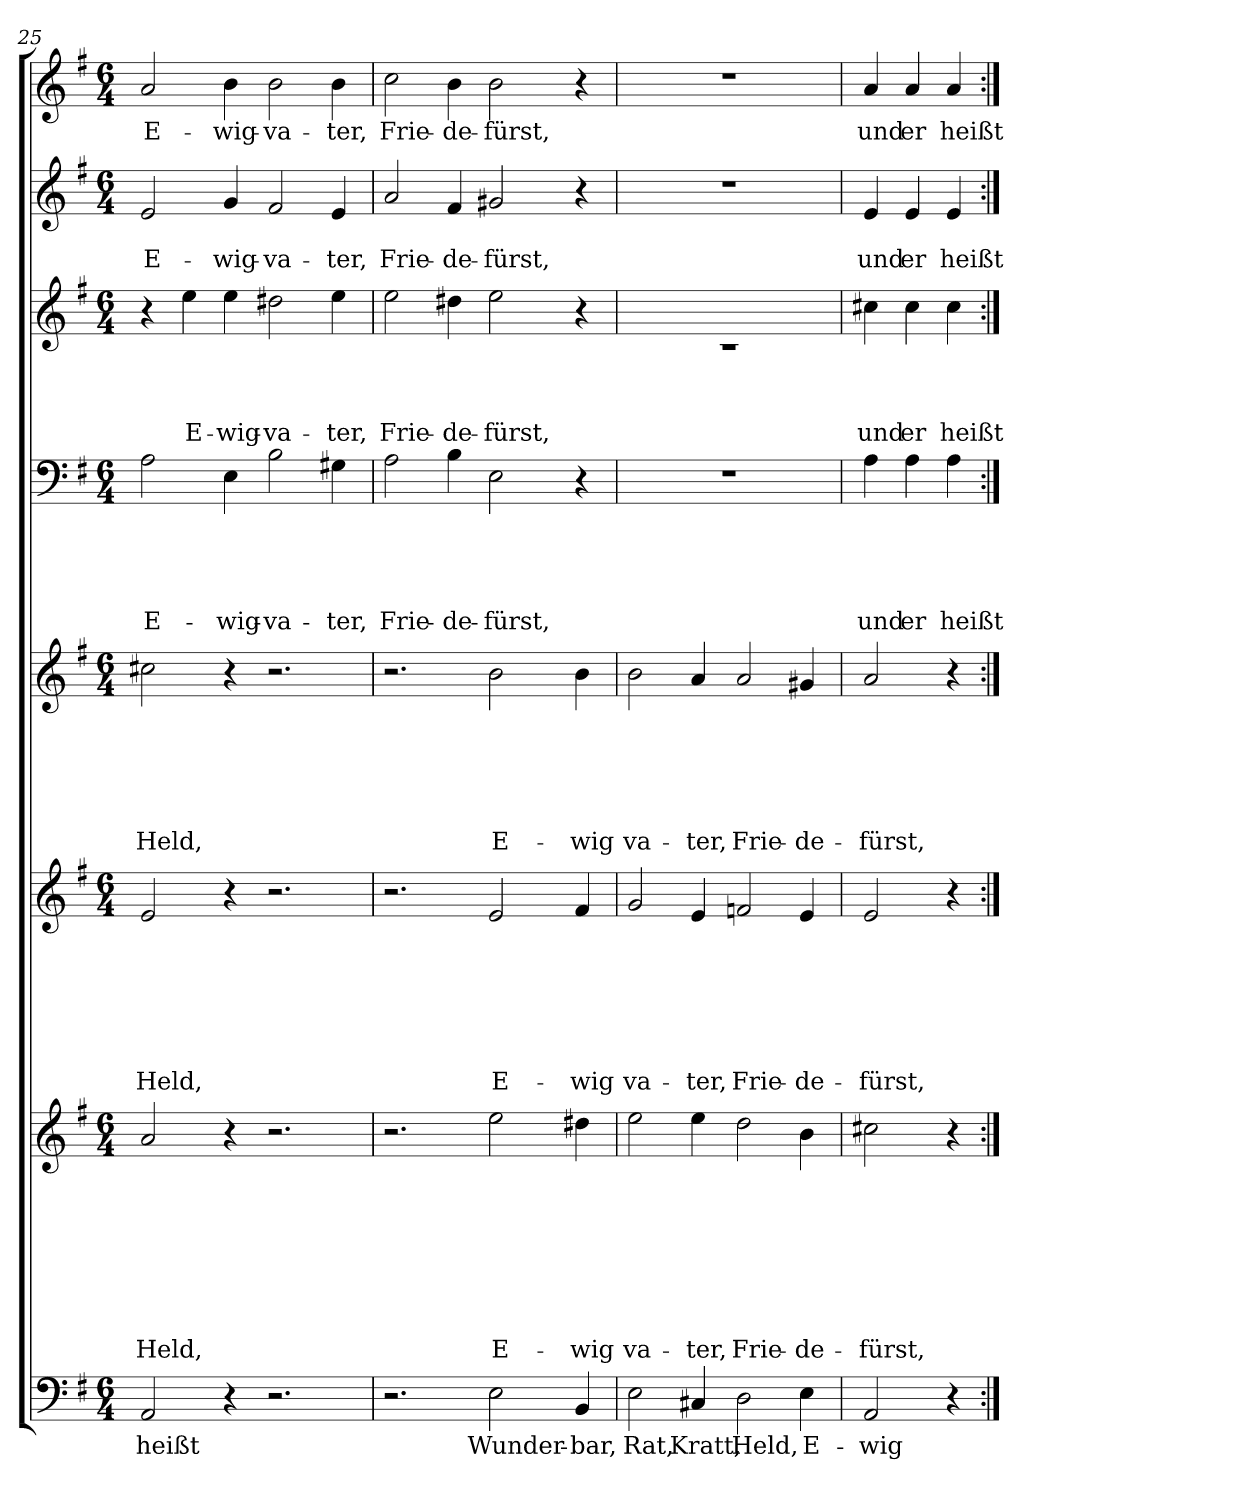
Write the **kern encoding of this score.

**kern	**text	**kern	**text	**text	**text	**text	**text	**text	**text	**text	**kern	**text	**text	**text	**text	**text	**text	**text	**kern	**text	**text	**text	**text	**text	**text	**kern	**text	**text	**text	**text	**text	**kern	**text	**text	**text	**text	**kern	**text	**text	**kern	**text
*part8	*part8	*part7	*part7	*part7	*part7	*part7	*part7	*part7	*part7	*part7	*part6	*part6	*part6	*part6	*part6	*part6	*part6	*part6	*part5	*part5	*part5	*part5	*part5	*part5	*part5	*part4	*part4	*part4	*part4	*part4	*part4	*part3	*part3	*part3	*part3	*part3	*part2	*part2	*part2	*part1	*part1
*staff8	*staff8	*staff7	*staff7	*staff7	*staff7	*staff7	*staff7	*staff7	*staff7	*staff7	*staff6	*staff6	*staff6	*staff6	*staff6	*staff6	*staff6	*staff6	*staff5	*staff5	*staff5	*staff5	*staff5	*staff5	*staff5	*staff4	*staff4	*staff4	*staff4	*staff4	*staff4	*staff3	*staff3	*staff3	*staff3	*staff3	*staff2	*staff2	*staff2	*staff1	*staff1
!!LO:PB:g=z
*clefF4	*	*clefG2	*	*	*	*	*	*	*	*	*clefG2	*	*	*	*	*	*	*	*clefG2	*	*	*	*	*	*	*clefF4	*	*	*	*	*	*clefG2	*	*	*	*	*clefG2	*	*	*clefG2	*
*	*	*ITrd7c12	*	*	*	*	*	*	*	*	*	*	*	*	*	*	*	*	*	*	*	*	*	*	*	*	*	*	*	*	*	*ITrd7c12	*	*	*	*	*	*	*	*	*
*k[f#]	*	*k[f#]	*	*	*	*	*	*	*	*	*k[f#]	*	*	*	*	*	*	*	*k[f#]	*	*	*	*	*	*	*k[f#]	*	*	*	*	*	*k[f#]	*	*	*	*	*k[f#]	*	*	*k[f#]	*
*G:	*	*G:	*	*	*	*	*	*	*	*	*G:	*	*	*	*	*	*	*	*G:	*	*	*	*	*	*	*G:	*	*	*	*	*	*G:	*	*	*	*	*G:	*	*	*G:	*
*M6/4	*	*M6/4	*	*	*	*	*	*	*	*	*M6/4	*	*	*	*	*	*	*	*M6/4	*	*	*	*	*	*	*M6/4	*	*	*	*	*	*M6/4	*	*	*	*	*M6/4	*	*	*M6/4	*
=25	=25	=25	=25	=25	=25	=25	=25	=25	=25	=25	=25	=25	=25	=25	=25	=25	=25	=25	=25	=25	=25	=25	=25	=25	=25	=25	=25	=25	=25	=25	=25	=25	=25	=25	=25	=25	=25	=25	=25	=25	=25
!	!LO:LY:b	!	!	!	!	!	!	!	!	!LO:LY:b	!	!	!	!	!	!	!	!LO:LY:b	!	!	!	!	!	!	!LO:LY:b	!	!	!	!	!	!LO:LY:b	!	!	!	!	!	!	!	!LO:LY:b	!	!LO:LY:b
2AA/	heißt	2A/	.	.	.	.	.	.	.	Held,	2e/	.	.	.	.	.	.	Held,	2cc#X\	.	.	.	.	.	Held,	2A\	.	.	.	.	E-	4r	.	.	.	.	2e/	.	E-	2a/	E-
!	!	!	!	!	!	!	!	!	!	!	!	!	!	!	!	!	!	!	!	!	!	!	!	!	!	!	!	!	!	!	!	!	!	!	!	!LO:LY:b	!	!	!	!	!
.	.	.	.	.	.	.	.	.	.	.	.	.	.	.	.	.	.	.	.	.	.	.	.	.	.	.	.	.	.	.	.	4e\	.	.	.	E-	.	.	.	.	.
!	!	!	!	!	!	!	!	!	!	!	!	!	!	!	!	!	!	!	!	!	!	!	!	!	!	!	!	!	!	!	!LO:LY:b	!	!	!	!	!LO:LY:b	!	!	!LO:LY:b	!	!LO:LY:b
4r	.	4r	.	.	.	.	.	.	.	.	4r	.	.	.	.	.	.	.	4r	.	.	.	.	.	.	4E\	.	.	.	.	-wig-	4e\	.	.	.	-wig-	4g/	.	-wig-	4b\	-wig-
!	!	!	!	!	!	!	!	!	!	!	!	!	!	!	!	!	!	!	!	!	!	!	!	!	!	!	!	!	!	!	!LO:LY:b	!	!	!	!	!LO:LY:b	!	!	!LO:LY:b	!	!LO:LY:b
2.r	.	2.r	.	.	.	.	.	.	.	.	2.r	.	.	.	.	.	.	.	2.r	.	.	.	.	.	.	2B\	.	.	.	.	-va-	2d#X\	.	.	.	-va-	2f#/	.	-va-	2b\	-va-
!	!	!	!	!	!	!	!	!	!	!	!	!	!	!	!	!	!	!	!	!	!	!	!	!	!	!	!	!	!	!	!LO:LY:b	!	!	!	!	!LO:LY:b	!	!	!LO:LY:b	!	!LO:LY:b
.	.	.	.	.	.	.	.	.	.	.	.	.	.	.	.	.	.	.	.	.	.	.	.	.	.	4G#X\	.	.	.	.	-ter,	4e\	.	.	.	-ter,	4e/	.	-ter,	4b\	-ter,
=26	=26	=26	=26	=26	=26	=26	=26	=26	=26	=26	=26	=26	=26	=26	=26	=26	=26	=26	=26	=26	=26	=26	=26	=26	=26	=26	=26	=26	=26	=26	=26	=26	=26	=26	=26	=26	=26	=26	=26	=26	=26
!	!	!	!	!	!	!	!	!	!	!	!	!	!	!	!	!	!	!	!	!	!	!	!	!	!	!	!	!	!	!	!LO:LY:b	!	!	!	!	!LO:LY:b	!	!	!LO:LY:b	!	!LO:LY:b
2.r	.	2.r	.	.	.	.	.	.	.	.	2.r	.	.	.	.	.	.	.	2.r	.	.	.	.	.	.	2A\	.	.	.	.	Frie-	2e\	.	.	.	Frie-	2a/	.	Frie-	2cc\	Frie-
!	!	!	!	!	!	!	!	!	!	!	!	!	!	!	!	!	!	!	!	!	!	!	!	!	!	!	!	!	!	!	!LO:LY:b	!	!	!	!	!LO:LY:b	!	!	!LO:LY:b	!	!LO:LY:b
.	.	.	.	.	.	.	.	.	.	.	.	.	.	.	.	.	.	.	.	.	.	.	.	.	.	4B\	.	.	.	.	-de-	4d#X\	.	.	.	-de-	4f#/	.	-de-	4b\	-de-
!	!LO:LY:b	!	!	!	!	!	!	!	!	!LO:LY:b	!	!	!	!	!	!	!	!LO:LY:b	!	!	!	!	!	!	!LO:LY:b	!	!	!	!	!	!LO:LY:b	!	!	!	!	!LO:LY:b	!	!	!LO:LY:b	!	!LO:LY:b
2E\	Wun­der-	2e\	.	.	.	.	.	.	.	E-	2e/	.	.	.	.	.	.	E-	2b\	.	.	.	.	.	E-	2E\	.	.	.	.	-fürst,	2e\	.	.	.	-fürst,	2g#X/	.	-fürst,	2b\	-fürst,
!	!LO:LY:b	!	!	!	!	!	!	!	!	!LO:LY:b	!	!	!	!	!	!	!	!LO:LY:b	!	!	!	!	!	!	!LO:LY:b	!	!	!	!	!	!	!	!	!	!	!	!	!	!	!	!
4BB/	-bar,	4d#X\	.	.	.	.	.	.	.	-wig	4f#/	.	.	.	.	.	.	-wig	4b\	.	.	.	.	.	-wig	4r	.	.	.	.	.	4r	.	.	.	.	4r	.	.	4r	.
=27	=27	=27	=27	=27	=27	=27	=27	=27	=27	=27	=27	=27	=27	=27	=27	=27	=27	=27	=27	=27	=27	=27	=27	=27	=27	=27	=27	=27	=27	=27	=27	=27	=27	=27	=27	=27	=27	=27	=27	=27	=27
!	!LO:LY:b	!	!	!	!	!	!	!	!	!LO:LY:b	!	!	!	!	!	!	!	!LO:LY:b	!	!	!	!	!	!	!LO:LY:b	!LO:N:vis=1	!	!	!	!	!	!LO:N:vis=1	!	!	!	!	!LO:N:vis=1	!	!	!LO:N:vis=1	!
2E\	Rat,	2e\	.	.	.	.	.	.	.	va-	2g/	.	.	.	.	.	.	va-	2b\	.	.	.	.	.	va-	1.rF	.	.	.	.	.	1.rc	.	.	.	.	1.rdd	.	.	1.rdd	.
!	!LO:LY:b	!	!	!	!	!	!	!	!	!LO:LY:b	!	!	!	!	!	!	!	!LO:LY:b	!	!	!	!	!	!	!LO:LY:b	!	!	!	!	!	!	!	!	!	!	!	!	!	!	!	!
4C#X/	Kratt,	4e\	.	.	.	.	.	.	.	-ter,	4e/	.	.	.	.	.	.	-ter,	4a/	.	.	.	.	.	-ter,	.	.	.	.	.	.	.	.	.	.	.	.	.	.	.	.
!	!LO:LY:b	!	!	!	!	!	!	!	!	!LO:LY:b	!	!	!	!	!	!	!	!LO:LY:b	!	!	!	!	!	!	!LO:LY:b	!	!	!	!	!	!	!	!	!	!	!	!	!	!	!	!
2D\	Held,	2d\	.	.	.	.	.	.	.	Frie-	2fn/	.	.	.	.	.	.	Frie-	2a/	.	.	.	.	.	Frie-	.	.	.	.	.	.	.	.	.	.	.	.	.	.	.	.
!	!LO:LY:b	!	!	!	!	!	!	!	!	!LO:LY:b	!	!	!	!	!	!	!	!LO:LY:b	!	!	!	!	!	!	!LO:LY:b	!	!	!	!	!	!	!	!	!	!	!	!	!	!	!	!
4E\	E-	4B\	.	.	.	.	.	.	.	-de-	4e/	.	.	.	.	.	.	-de-	4g#X/	.	.	.	.	.	-de-	.	.	.	.	.	.	.	.	.	.	.	.	.	.	.	.
=28	=28	=28	=28	=28	=28	=28	=28	=28	=28	=28	=28	=28	=28	=28	=28	=28	=28	=28	=28	=28	=28	=28	=28	=28	=28	=28	=28	=28	=28	=28	=28	=28	=28	=28	=28	=28	=28	=28	=28	=28	=28
!	!LO:LY:b	!	!	!	!	!	!	!	!	!LO:LY:b	!	!	!	!	!	!	!	!LO:LY:b	!	!	!	!	!	!	!LO:LY:b	!	!	!	!	!	!LO:LY:b	!	!	!	!	!LO:LY:b	!	!	!LO:LY:b	!	!LO:LY:b
2AA/	-wig-	2c#X\	.	.	.	.	.	.	.	-fürst,	2e/	.	.	.	.	.	.	-fürst,	2a/	.	.	.	.	.	-fürst,	4A\	.	.	.	.	und	4c#X\	.	.	.	und	4e/	.	und	4a/	und
!	!	!	!	!	!	!	!	!	!	!	!	!	!	!	!	!	!	!	!	!	!	!	!	!	!	!	!	!	!	!	!LO:LY:b	!	!	!	!	!LO:LY:b	!	!	!LO:LY:b	!	!LO:LY:b
.	.	.	.	.	.	.	.	.	.	.	.	.	.	.	.	.	.	.	.	.	.	.	.	.	.	4A\	.	.	.	.	er	4c#\	.	.	.	er	4e/	.	er	4a/	er
!	!	!	!	!	!	!	!	!	!	!	!	!	!	!	!	!	!	!	!	!	!	!	!	!	!	!	!	!	!	!	!LO:LY:b	!	!	!	!	!LO:LY:b	!	!	!LO:LY:b	!	!LO:LY:b
4r	.	4r	.	.	.	.	.	.	.	.	4r	.	.	.	.	.	.	.	4r	.	.	.	.	.	.	4A\	.	.	.	.	heißt	4c#\	.	.	.	heißt	4e/	.	heißt	4a/	heißt
=:|!	=:|!	=:|!	=:|!	=:|!	=:|!	=:|!	=:|!	=:|!	=:|!	=:|!	=:|!	=:|!	=:|!	=:|!	=:|!	=:|!	=:|!	=:|!	=:|!	=:|!	=:|!	=:|!	=:|!	=:|!	=:|!	=:|!	=:|!	=:|!	=:|!	=:|!	=:|!	=:|!	=:|!	=:|!	=:|!	=:|!	=:|!	=:|!	=:|!	=:|!	=:|!
*-	*-	*-	*-	*-	*-	*-	*-	*-	*-	*-	*-	*-	*-	*-	*-	*-	*-	*-	*-	*-	*-	*-	*-	*-	*-	*-	*-	*-	*-	*-	*-	*-	*-	*-	*-	*-	*-	*-	*-	*-	*-
